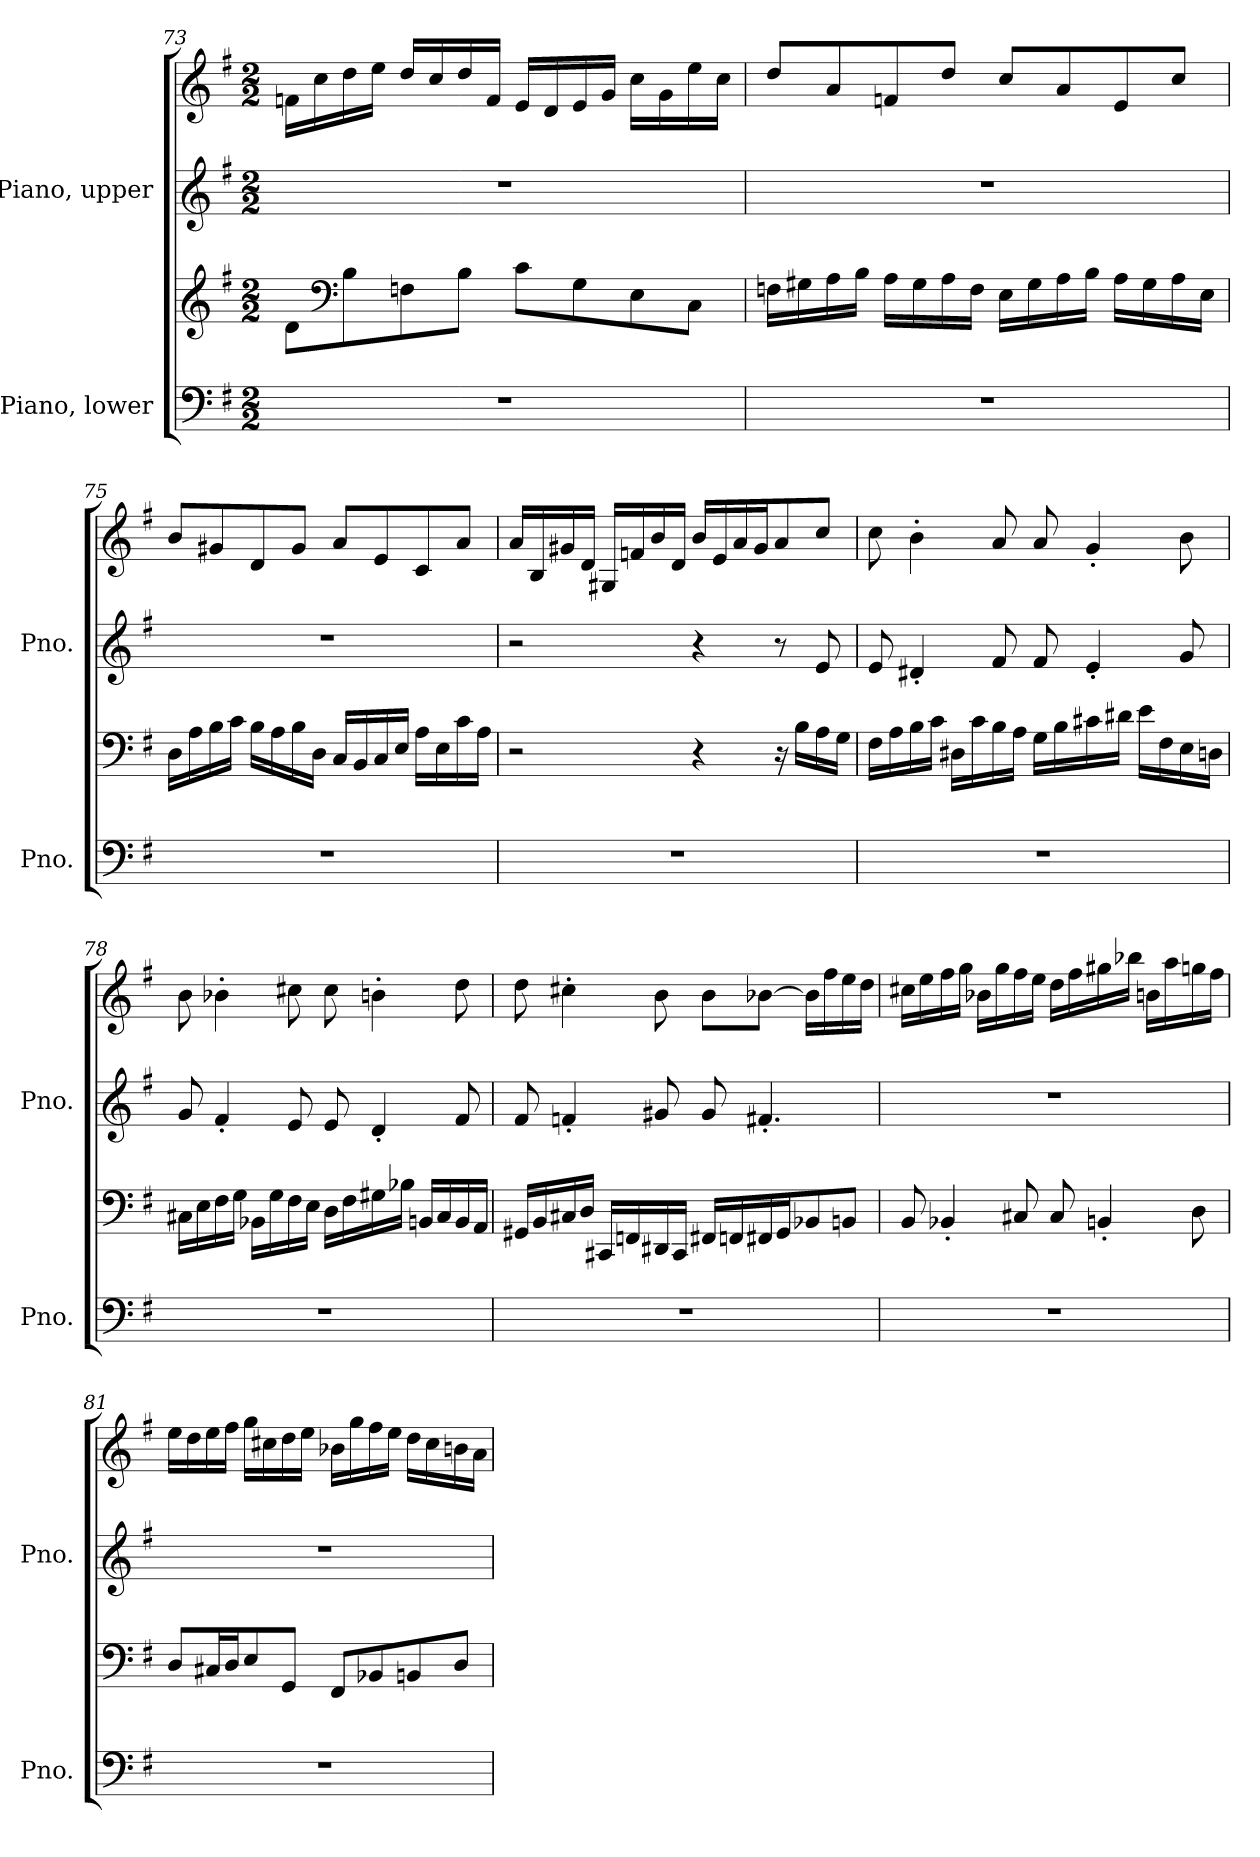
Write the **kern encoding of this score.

**kern	**kern	**kern	**kern
*part2	*part2	*part1	*part1
*staff4	*staff3	*staff2	*staff1
*I"Piano, lower	*	*I"Piano, upper	*
*I'Pno.	*	*I'Pno.	*
*clefF4	*clefG2	*clefG2	*clefG2
*k[f#]	*k[f#]	*k[f#]	*k[f#]
*M2/2	*M2/2	*M2/2	*M2/2
=73	=73	=73	=73
1r	8d\L	1r	16fn\LL
.	.	.	16cc\
*	*clefF4	*	*
.	8B\	.	16dd\
.	.	.	16ee\JJ
.	8Fn\	.	16dd/LL
.	.	.	16cc/
.	8B\J	.	16dd/
.	.	.	16f/JJ
.	8c\L	.	16e/LL
.	.	.	16d/
.	8G\	.	16e/
.	.	.	16g/JJ
.	8E\	.	16cc\LL
.	.	.	16g\
.	8C\J	.	16ee\
.	.	.	16cc\JJ
!!LO:LB:g=z
=74	=74	=74	=74
1r	16Fn\LL	1r	8dd/L
.	16G#X\	.	.
.	16A\	.	8a/
.	16B\JJ	.	.
.	16A\LL	.	8fn/
.	16G#\	.	.
.	16A\	.	8dd/J
.	16F\JJ	.	.
.	16E\LL	.	8cc/L
.	16G#\	.	.
.	16A\	.	8a/
.	16B\JJ	.	.
.	16A\LL	.	8e/
.	16G#\	.	.
.	16A\	.	8cc/J
.	16E\JJ	.	.
=75	=75	=75	=75
1r	16D\LL	1r	8b/L
.	16A\	.	.
.	16B\	.	8g#X/
.	16c\JJ	.	.
.	16B\LL	.	8d/
.	16A\	.	.
.	16B\	.	8g#/J
.	16D\JJ	.	.
.	16C/LL	.	8a/L
.	16BB/	.	.
.	16C/	.	8e/
.	16E/JJ	.	.
.	16A\LL	.	8c/
.	16E\	.	.
.	16c\	.	8a/J
.	16A\JJ	.	.
!!LO:PB:g=z
=76	=76	=76	=76
1r	2r	2r	16a/LL
.	.	.	16B/
.	.	.	16g#X/
.	.	.	16d/JJ
.	.	.	16G#X/LL
.	.	.	16fn/
.	.	.	16b/
.	.	.	16d/JJ
.	4r	4r	16b/LL
.	.	.	16e/
.	.	.	16a/
.	.	.	16g#/J
.	16r	8r	8a/
.	16B\LL	.	.
.	16A\	8e/	8cc/J
.	16G\JJ	.	.
=77	=77	=77	=77
1r	16F#\LL	8e/	8cc\
.	16A\	.	.
.	16B\	4d#X'/	4b'\
.	16c\JJ	.	.
.	16D#X\LL	.	.
.	16c\	.	.
.	16B\	8f#/	8a/
.	16A\JJ	.	.
.	16G\LL	8f#/	8a/
.	16B\	.	.
.	16c#X\	4e'/	4g'/
.	16d#X\JJ	.	.
.	16e\LL	.	.
.	16F#\	.	.
.	16E\	8g/	8b\
.	16Dn\JJ	.	.
!!LO:LB:g=z
=78	=78	=78	=78
1r	16C#X\LL	8g/	8b\
.	16E\	.	.
.	16F#\	4f#'/	4b-X'\
.	16G\JJ	.	.
.	16BB-X\LL	.	.
.	16G\	.	.
.	16F#\	8e/	8cc#X\
.	16E\JJ	.	.
.	16D\LL	8e/	8cc#\
.	16F#\	.	.
.	16G#X\	4d'/	4bn'\
.	16B-X\JJ	.	.
.	16BBn/LL	.	.
.	16C#/	.	.
.	16BB/	8f#/	8dd\
.	16AA/JJ	.	.
=79	=79	=79	=79
1r	16GG#X/LL	8f#/	8dd\
.	16BB/	.	.
.	16C#X/	4fn'/	4cc#X'\
.	16D/JJ	.	.
.	16CC#X/LL	.	.
.	16FFn/	.	.
.	16DD#X/	8g#X/	8b\
.	16CC#/JJ	.	.
.	16FF#X/LL	8g#/	8b\L
.	16FFn/	.	.
.	16FF#X/	4.f#X'/	[8b-X\J
.	16GG#/J	.	.
.	8BB-X/	.	16b-\LL]
.	.	.	16ff#\
.	8BBn/J	.	16ee\
.	.	.	16dd\JJ
!!LO:LB:g=z
=80	=80	=80	=80
1r	8BB/	1r	16cc#X\LL
.	.	.	16ee\
.	4BB-X'/	.	16ff#\
.	.	.	16gg\JJ
.	.	.	16b-X\LL
.	.	.	16gg\
.	8C#X/	.	16ff#\
.	.	.	16ee\JJ
.	8C#/	.	16dd\LL
.	.	.	16ff#\
.	4BBn'/	.	16gg#X\
.	.	.	16bb-X\JJ
.	.	.	16bn\LL
.	.	.	16aa\
.	8D\	.	16ggn\
.	.	.	16ff#\JJ
=81	=81	=81	=81
1r	8D/L	1r	16ee\LL
.	.	.	16dd\
.	16C#X/L	.	16ee\
.	16D/J	.	16ff#\JJ
.	8E/	.	16gg\LL
.	.	.	16cc#X\
.	8GG/J	.	16dd\
.	.	.	16ee\JJ
.	8FF#/L	.	16b-X\LL
.	.	.	16gg\
.	8BB-X/	.	16ff#\
.	.	.	16ee\JJ
.	8BBn/	.	16dd\LL
.	.	.	16cc#\
.	8D/J	.	16bn\
.	.	.	16a\JJ
=	=	=	=
*-	*-	*-	*-
